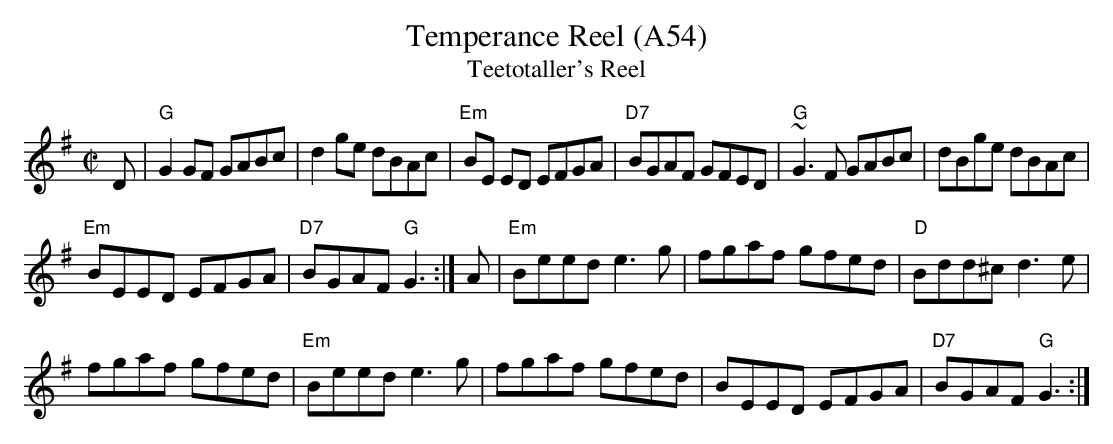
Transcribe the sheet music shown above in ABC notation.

X:1
T:Temperance Reel (A54)
T:Teetotaller's Reel
M:C|
K:G
D|"G"G2GF GABc|d2ge dBAc|"Em"BE ED EFGA|\
"D7"BGAF GFED| "G"~G3F GABc|dBge dBAc|
"Em"BEED EFGA|"D7"BGAF "G"G3:| A|\
"Em"Beed e3g|fgaf gfed|"D"Bdd^c d3 e|
fgaf gfed| "Em"Beed e3g|fgaf gfed|BEED EFGA|"D7"BGAF "G"G3:|
